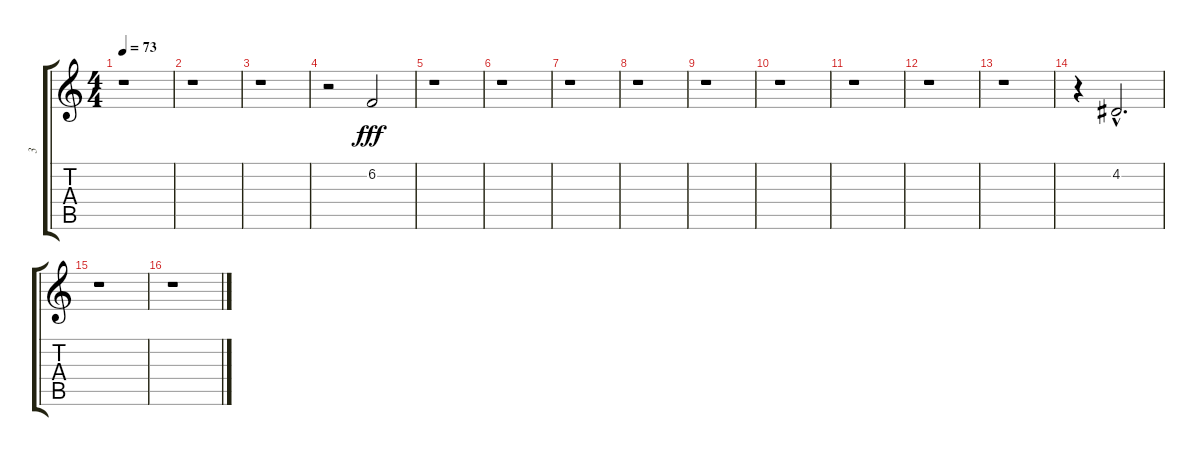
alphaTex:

\track ("3" "3") {instrument electricpiano1}
\staff {score tabs}
\tuning (E4 B3 G3 D3 A2 E2) {hide}
\ts (4 4)
\tempo 73
\clef g2
\ks c
r.1{dy fff instrument electricpiano1} |
r.1 |
r.1 |
r.2 6.2.2 |
r.1 |
r.1 |
r.1 |
r.1 |
r.1 |
r.1 |
r.1 |
r.1 |
r.1 |
r.4 4.2{hac}.2{d} |
r.1 |
r.1
